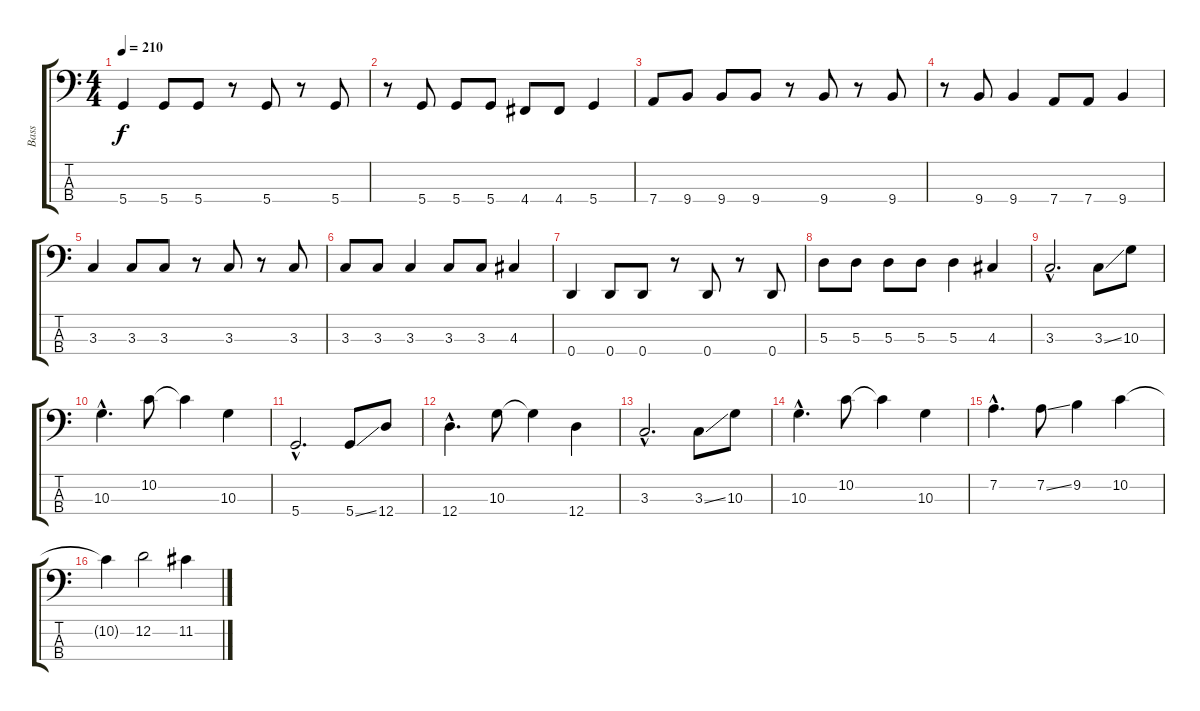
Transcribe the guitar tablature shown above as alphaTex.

\track ("Bass" "Bass") {instrument electricbasspick}
\staff {score tabs}
\tuning (G2 D2 A1 D1) {hide}
\ts (4 4)
\tempo 210
\clef f4
\ks c
5.4.4{dy f} 5.4.8 5.4.8 r.8 5.4.8 r.8 5.4.8 |
r.8 5.4.8 5.4.8 5.4.8 4.4.8 4.4.8 5.4.4 |
7.4.8 9.4.8 9.4.8 9.4.8 r.8 9.4.8 r.8 9.4.8 |
r.8 9.4.8 9.4.4 7.4.8 7.4.8 9.4.4 |
3.3.4 3.3.8 3.3.8 r.8 3.3.8 r.8 3.3.8 |
3.3.8 3.3.8 3.3.4 3.3.8 3.3.8 4.3.4 |
0.4.4 0.4.8 0.4.8 r.8 0.4.8 r.8 0.4.8 |
5.3.8 5.3.8 5.3.8 5.3.8 5.3.4 4.3.4 |
3.3{hac}.2{d} 3.3{ss}.8 10.3.8 |
10.3{hac}.4{d} 10.2.8 10.2{t}.4 10.3.4 |
5.4{hac}.2{d} 5.4{ss}.8 12.4.8 |
12.4{hac}.4{d} 10.3.8 10.3{t}.4 12.4.4 |
3.3{hac}.2{d} 3.3{ss}.8 10.3.8 |
10.3{hac}.4{d} 10.2.8 10.2{t}.4 10.3.4 |
7.2{hac}.4{d} 7.2{ss}.8 9.2.4 10.2.4 |
10.2{t}.4 12.2.2 11.2.4
